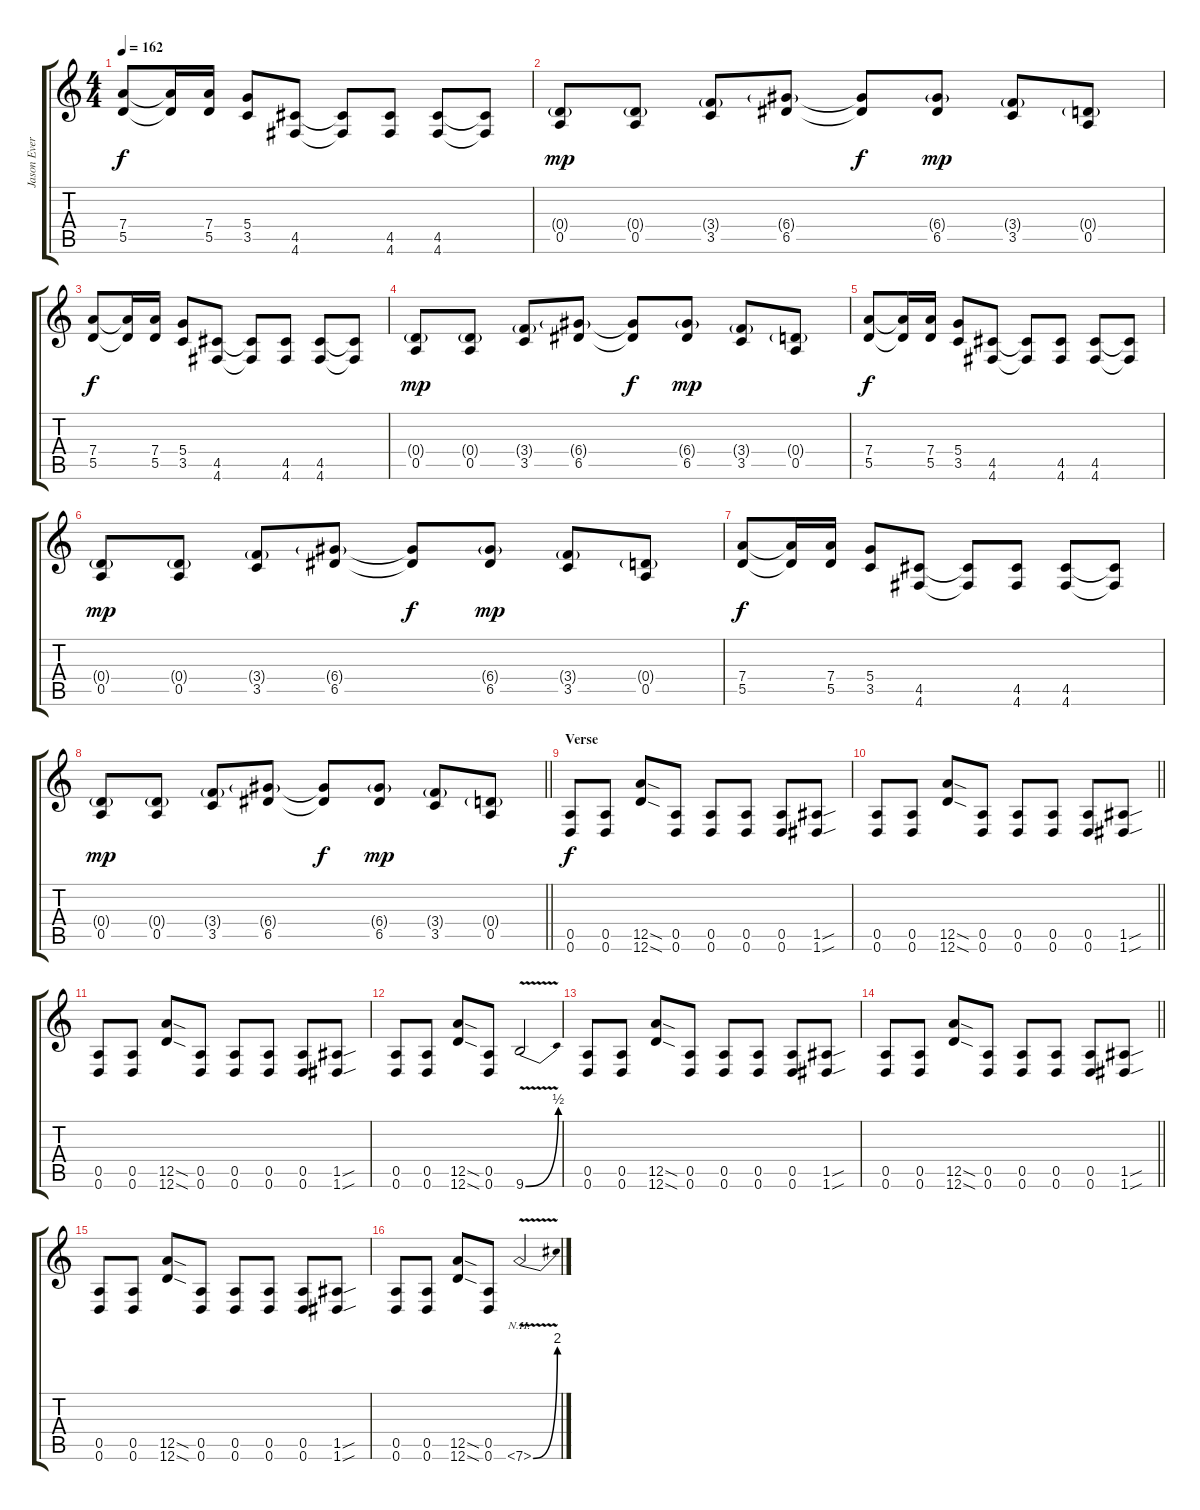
\track ("Jason Everman" "Jason Ever") {instrument overdrivenguitar}
\staff {score tabs}
\tuning (E4 B3 G3 D3 A2 D2) {hide}
\ts (4 4)
\tempo 162
\clef g2
\ks c
(7.4 5.5).8{dy f} (7.4{t} 5.5{t}).16 (7.4 5.5).16 (5.4 3.5).8 (4.5 4.6).8 (4.5{t} 4.6{t}).8 (4.5 4.6).8 (4.5 4.6).8 (4.5{t} 4.6{t}).8 |
(0.4{g} 0.5).8{dy mp} (0.4{g} 0.5).8 (3.4{g} 3.5).8 (6.4{g} 6.5).8 (6.4{t} 6.5{t}).8{dy f} (6.4{g} 6.5).8{dy mp} (3.4{g} 3.5).8 (0.4{g} 0.5).8 |
(7.4 5.5).8{dy f} (7.4{t} 5.5{t}).16 (7.4 5.5).16 (5.4 3.5).8 (4.5 4.6).8 (4.5{t} 4.6{t}).8 (4.5 4.6).8 (4.5 4.6).8 (4.5{t} 4.6{t}).8 |
(0.4{g} 0.5).8{dy mp} (0.4{g} 0.5).8 (3.4{g} 3.5).8 (6.4{g} 6.5).8 (6.4{t} 6.5{t}).8{dy f} (6.4{g} 6.5).8{dy mp} (3.4{g} 3.5).8 (0.4{g} 0.5).8 |
(7.4 5.5).8{dy f} (7.4{t} 5.5{t}).16 (7.4 5.5).16 (5.4 3.5).8 (4.5 4.6).8 (4.5{t} 4.6{t}).8 (4.5 4.6).8 (4.5 4.6).8 (4.5{t} 4.6{t}).8 |
(0.4{g} 0.5).8{dy mp} (0.4{g} 0.5).8 (3.4{g} 3.5).8 (6.4{g} 6.5).8 (6.4{t} 6.5{t}).8{dy f} (6.4{g} 6.5).8{dy mp} (3.4{g} 3.5).8 (0.4{g} 0.5).8 |
(7.4 5.5).8{dy f} (7.4{t} 5.5{t}).16 (7.4 5.5).16 (5.4 3.5).8 (4.5 4.6).8 (4.5{t} 4.6{t}).8 (4.5 4.6).8 (4.5 4.6).8 (4.5{t} 4.6{t}).8 |
\barLineRight lightlight
(0.4{g} 0.5).8{dy mp} (0.4{g} 0.5).8 (3.4{g} 3.5).8 (6.4{g} 6.5).8 (6.4{t} 6.5{t}).8{dy f} (6.4{g} 6.5).8{dy mp} (3.4{g} 3.5).8 (0.4{g} 0.5).8 |
\section ("" "Verse")
(0.5 0.6).8{dy f} (0.5 0.6).8 (12.5{sod} 12.6{sod}).8 (0.5 0.6).8 (0.5 0.6).8 (0.5 0.6).8 (0.5 0.6).8 (1.5{sou} 1.6{sou}).8 |
\barLineRight lightlight
(0.5 0.6).8 (0.5 0.6).8 (12.5{sod} 12.6{sod}).8 (0.5 0.6).8 (0.5 0.6).8 (0.5 0.6).8 (0.5 0.6).8 (1.5{sou} 1.6{sou}).8 |
(0.5 0.6).8 (0.5 0.6).8 (12.5{sod} 12.6{sod}).8 (0.5 0.6).8 (0.5 0.6).8 (0.5 0.6).8 (0.5 0.6).8 (1.5{sou} 1.6{sou}).8 |
(0.5 0.6).8 (0.5 0.6).8 (12.5{sod} 12.6{sod}).8 (0.5 0.6).8 9.6{be (bend 0 0 60 2) v}.2 |
(0.5 0.6).8 (0.5 0.6).8 (12.5{sod} 12.6{sod}).8 (0.5 0.6).8 (0.5 0.6).8 (0.5 0.6).8 (0.5 0.6).8 (1.5{sou} 1.6{sou}).8 |
\barLineRight lightlight
(0.5 0.6).8 (0.5 0.6).8 (12.5{sod} 12.6{sod}).8 (0.5 0.6).8 (0.5 0.6).8 (0.5 0.6).8 (0.5 0.6).8 (1.5{sou} 1.6{sou}).8 |
(0.5 0.6).8 (0.5 0.6).8 (12.5{sod} 12.6{sod}).8 (0.5 0.6).8 (0.5 0.6).8 (0.5 0.6).8 (0.5 0.6).8 (1.5{sou} 1.6{sou}).8 |
(0.5 0.6).8 (0.5 0.6).8 (12.5{sod} 12.6{sod}).8 (0.5 0.6).8 7.6{be (bend 0 0 60 8) nh v}.2
